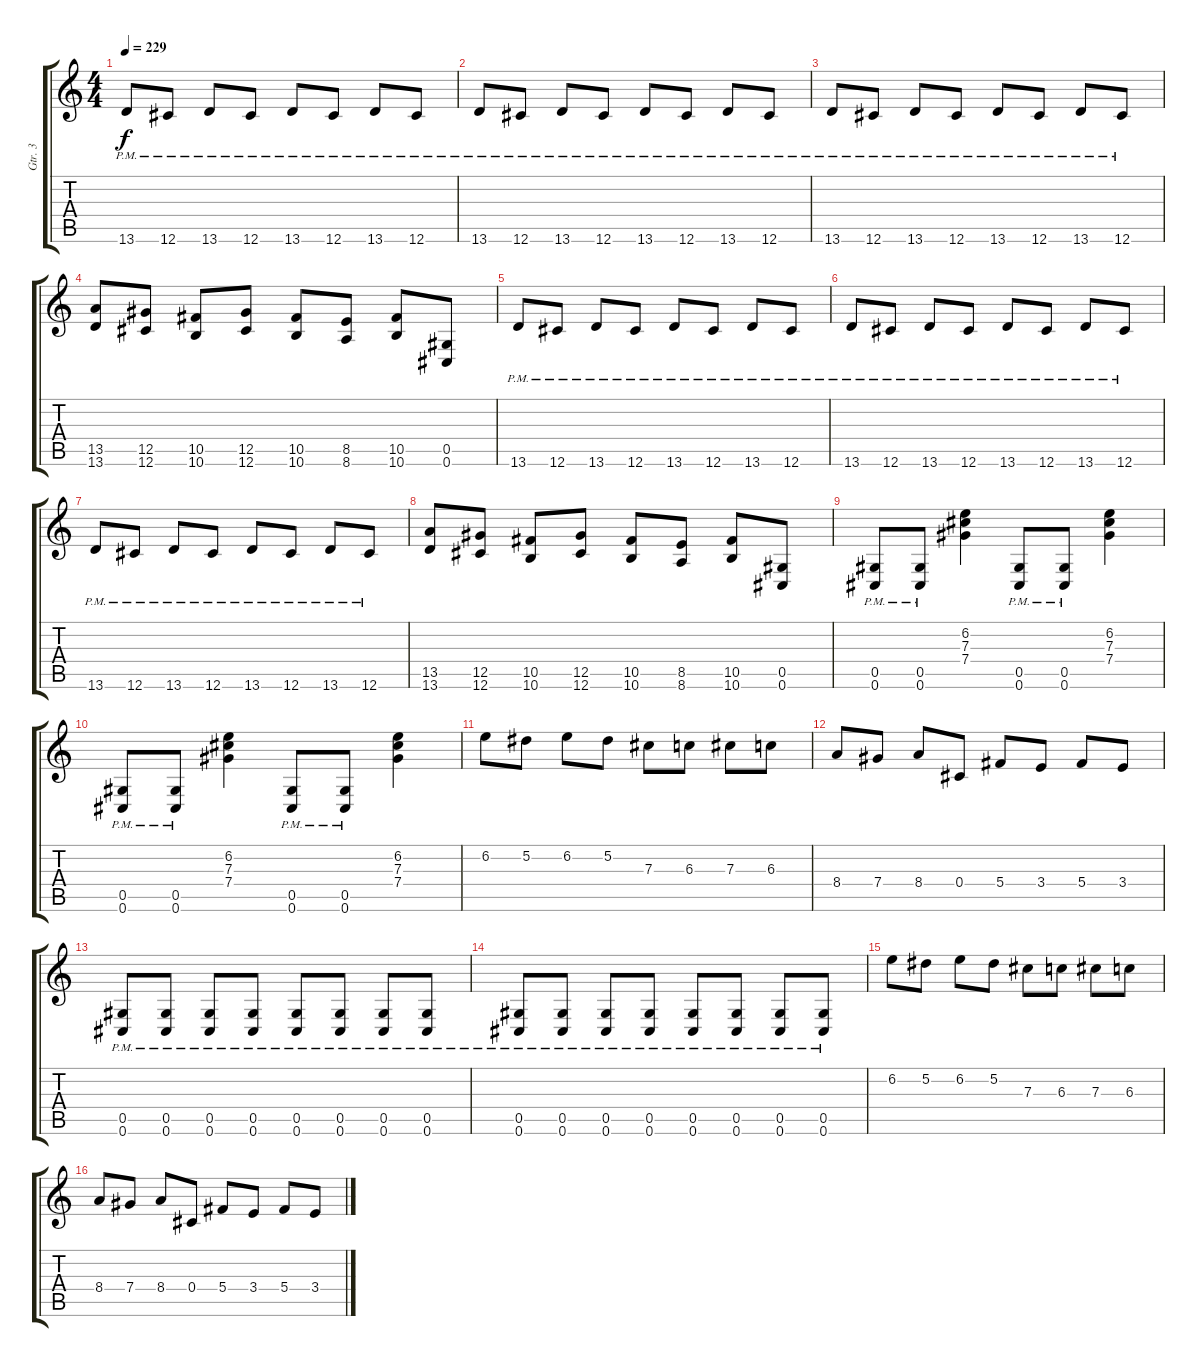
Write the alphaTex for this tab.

\track ("Gtr. 3" "Gtr. 3") {instrument electricbasspick}
\staff {score tabs}
\tuning (Eb4 Bb3 Gb3 Db3 Ab2 Db2) {hide}
\ts (4 4)
\tempo 229
\clef g2
\ks c
13.6{pm}.8{dy f} 12.6{pm}.8 13.6{pm}.8 12.6{pm}.8 13.6{pm}.8 12.6{pm}.8 13.6{pm}.8 12.6{pm}.8 |
13.6{pm}.8 12.6{pm}.8 13.6{pm}.8 12.6{pm}.8 13.6{pm}.8 12.6{pm}.8 13.6{pm}.8 12.6{pm}.8 |
13.6{pm}.8 12.6{pm}.8 13.6{pm}.8 12.6{pm}.8 13.6{pm}.8 12.6{pm}.8 13.6{pm}.8 12.6{pm}.8 |
(13.5 13.6).8 (12.5 12.6).8 (10.5 10.6).8 (12.5 12.6).8 (10.5 10.6).8 (8.5 8.6).8 (10.5 10.6).8 (0.5 0.6).8 |
13.6{pm}.8 12.6{pm}.8 13.6{pm}.8 12.6{pm}.8 13.6{pm}.8 12.6{pm}.8 13.6{pm}.8 12.6{pm}.8 |
13.6{pm}.8 12.6{pm}.8 13.6{pm}.8 12.6{pm}.8 13.6{pm}.8 12.6{pm}.8 13.6{pm}.8 12.6{pm}.8 |
13.6{pm}.8 12.6{pm}.8 13.6{pm}.8 12.6{pm}.8 13.6{pm}.8 12.6{pm}.8 13.6{pm}.8 12.6{pm}.8 |
(13.5 13.6).8 (12.5 12.6).8 (10.5 10.6).8 (12.5 12.6).8 (10.5 10.6).8 (8.5 8.6).8 (10.5 10.6).8 (0.5 0.6).8 |
(0.5{pm} 0.6{pm}).8 (0.5{pm} 0.6{pm}).8 (6.2 7.3 7.4).4 (0.5{pm} 0.6{pm}).8 (0.5{pm} 0.6{pm}).8 (6.2 7.3 7.4).4 |
(0.5{pm} 0.6{pm}).8 (0.5{pm} 0.6{pm}).8 (6.2 7.3 7.4).4 (0.5{pm} 0.6{pm}).8 (0.5{pm} 0.6{pm}).8 (6.2 7.3 7.4).4 |
6.2.8 5.2.8 6.2.8 5.2.8 7.3.8 6.3.8 7.3.8 6.3.8 |
8.4.8 7.4.8 8.4.8 0.4.8 5.4.8 3.4.8 5.4.8 3.4.8 |
(0.5{pm} 0.6{pm}).8 (0.5{pm} 0.6{pm}).8 (0.5{pm} 0.6{pm}).8 (0.5{pm} 0.6{pm}).8 (0.5{pm} 0.6{pm}).8 (0.5{pm} 0.6{pm}).8 (0.5{pm} 0.6{pm}).8 (0.5{pm} 0.6{pm}).8 |
(0.5{pm} 0.6{pm}).8 (0.5{pm} 0.6{pm}).8 (0.5{pm} 0.6{pm}).8 (0.5{pm} 0.6{pm}).8 (0.5{pm} 0.6{pm}).8 (0.5{pm} 0.6{pm}).8 (0.5{pm} 0.6{pm}).8 (0.5{pm} 0.6{pm}).8 |
6.2.8 5.2.8 6.2.8 5.2.8 7.3.8 6.3.8 7.3.8 6.3.8 |
8.4.8 7.4.8 8.4.8 0.4.8 5.4.8 3.4.8 5.4.8 3.4.8
